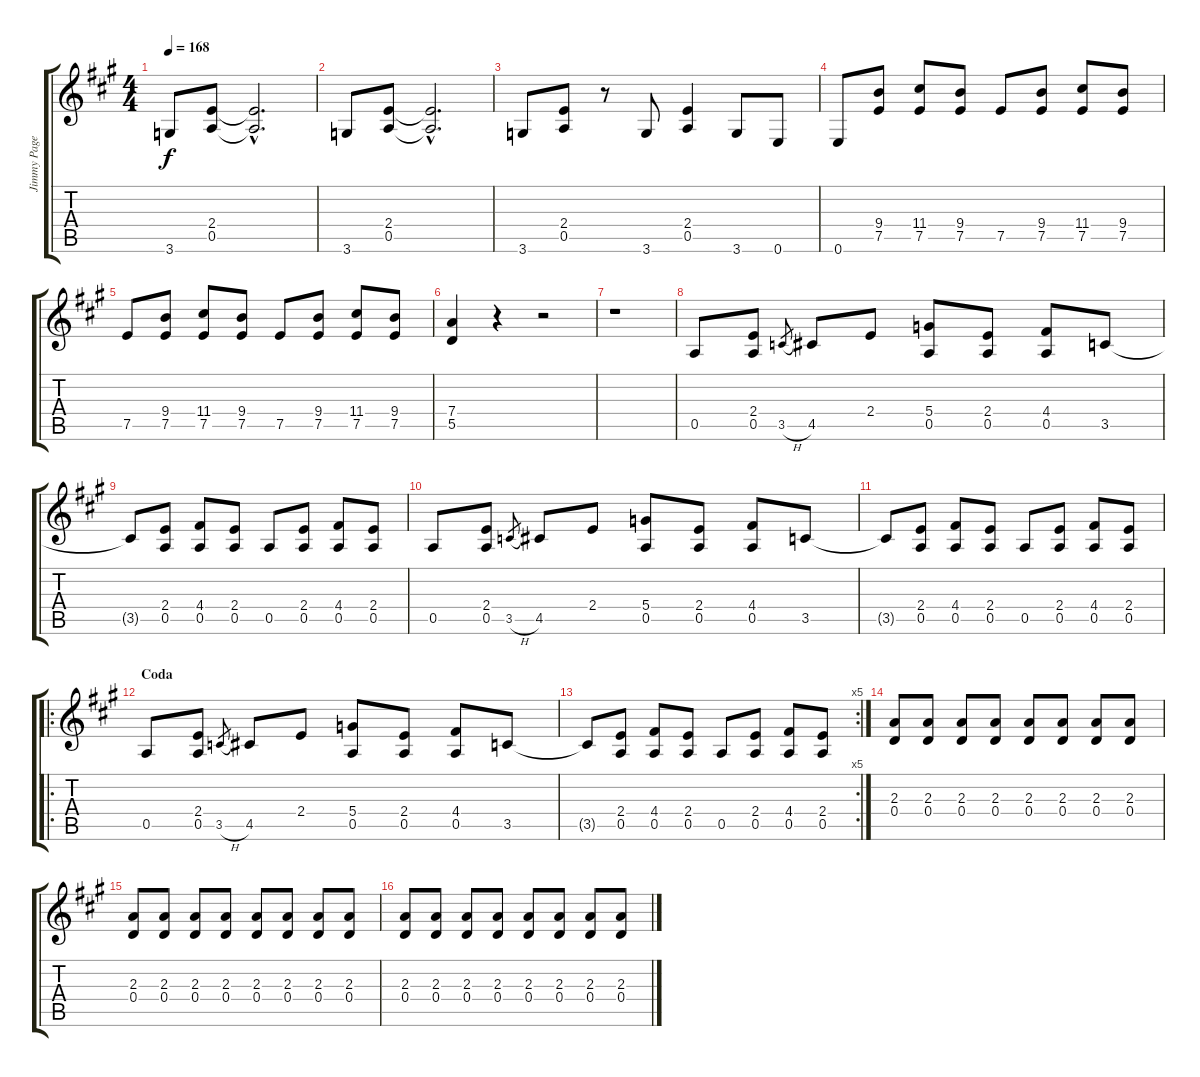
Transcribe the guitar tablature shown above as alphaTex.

\track ("Jimmy Page" "Jimmy Page") {instrument distortionguitar}
\staff {score tabs}
\tuning (E4 B3 G3 D3 A2 E2) {hide}
\ts (4 4)
\tempo 168
\clef g2
\ks a
3.6.8{dy f} (2.4 0.5).8 (2.4{hac t} 0.5{hac t}).2{d} |
3.6.8 (2.4 0.5).8 (2.4{hac t} 0.5{hac t}).2{d} |
3.6.8 (2.4 0.5).8 r.8 3.6.8 (2.4 0.5).4 3.6.8 0.6.8 |
0.6.8 (9.4 7.5).8 (11.4 7.5).8 (9.4 7.5).8 7.5.8 (9.4 7.5).8 (11.4 7.5).8 (9.4 7.5).8 |
7.5.8 (9.4 7.5).8 (11.4 7.5).8 (9.4 7.5).8 7.5.8 (9.4 7.5).8 (11.4 7.5).8 (9.4 7.5).8 |
(7.4 5.5).4 r.4 r.2 |
r.1 |
0.5.8 (2.4 0.5).8 3.5{h}.8{gr} 4.5.8 2.4.8 (5.4 0.5).8 (2.4 0.5).8 (4.4 0.5).8 3.5.8 |
3.5{t}.8 (2.4 0.5).8 (4.4 0.5).8 (2.4 0.5).8 0.5.8 (2.4 0.5).8 (4.4 0.5).8 (2.4 0.5).8 |
0.5.8 (2.4 0.5).8 3.5{h}.8{gr} 4.5.8 2.4.8 (5.4 0.5).8 (2.4 0.5).8 (4.4 0.5).8 3.5.8 |
3.5{t}.8 (2.4 0.5).8 (4.4 0.5).8 (2.4 0.5).8 0.5.8 (2.4 0.5).8 (4.4 0.5).8 (2.4 0.5).8 |
\ro
\section ("" "Coda")
0.5.8 (2.4 0.5).8 3.5{h}.8{gr} 4.5.8 2.4.8 (5.4 0.5).8 (2.4 0.5).8 (4.4 0.5).8 3.5.8 |
\rc 5
3.5{t}.8 (2.4 0.5).8 (4.4 0.5).8 (2.4 0.5).8 0.5.8 (2.4 0.5).8 (4.4 0.5).8 (2.4 0.5).8 |
(2.3 0.4).8 (2.3 0.4).8 (2.3 0.4).8 (2.3 0.4).8 (2.3 0.4).8 (2.3 0.4).8 (2.3 0.4).8 (2.3 0.4).8 |
(2.3 0.4).8 (2.3 0.4).8 (2.3 0.4).8 (2.3 0.4).8 (2.3 0.4).8 (2.3 0.4).8 (2.3 0.4).8 (2.3 0.4).8 |
(2.3 0.4).8 (2.3 0.4).8 (2.3 0.4).8 (2.3 0.4).8 (2.3 0.4).8 (2.3 0.4).8 (2.3 0.4).8 (2.3 0.4).8
